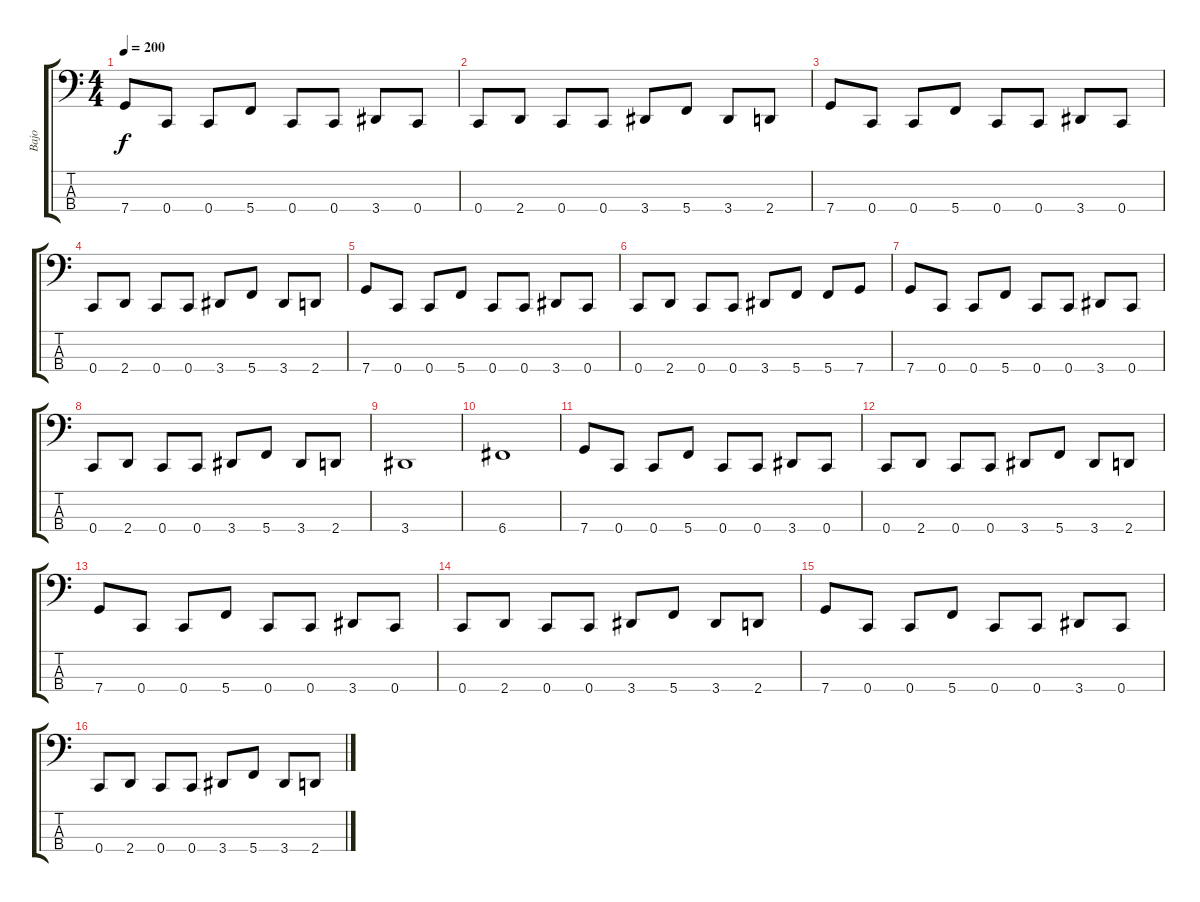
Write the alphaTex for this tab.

\track ("Bajo" "Bajo") {instrument electricbasspick}
\staff {score tabs}
\tuning (F2 C2 G1 C1) {hide}
\ts (4 4)
\tempo 200
\clef f4
\ks c
7.4.8{dy f} 0.4.8 0.4.8 5.4.8 0.4.8 0.4.8 3.4.8 0.4.8 |
0.4.8 2.4.8 0.4.8 0.4.8 3.4.8 5.4.8 3.4.8 2.4.8 |
7.4.8 0.4.8 0.4.8 5.4.8 0.4.8 0.4.8 3.4.8 0.4.8 |
0.4.8 2.4.8 0.4.8 0.4.8 3.4.8 5.4.8 3.4.8 2.4.8 |
7.4.8 0.4.8 0.4.8 5.4.8 0.4.8 0.4.8 3.4.8 0.4.8 |
0.4.8 2.4.8 0.4.8 0.4.8 3.4.8 5.4.8 5.4.8 7.4.8 |
7.4.8 0.4.8 0.4.8 5.4.8 0.4.8 0.4.8 3.4.8 0.4.8 |
0.4.8 2.4.8 0.4.8 0.4.8 3.4.8 5.4.8 3.4.8 2.4.8 |
3.4.1 |
6.4.1 |
7.4.8 0.4.8 0.4.8 5.4.8 0.4.8 0.4.8 3.4.8 0.4.8 |
0.4.8 2.4.8 0.4.8 0.4.8 3.4.8 5.4.8 3.4.8 2.4.8 |
7.4.8 0.4.8 0.4.8 5.4.8 0.4.8 0.4.8 3.4.8 0.4.8 |
0.4.8 2.4.8 0.4.8 0.4.8 3.4.8 5.4.8 3.4.8 2.4.8 |
7.4.8 0.4.8 0.4.8 5.4.8 0.4.8 0.4.8 3.4.8 0.4.8 |
0.4.8 2.4.8 0.4.8 0.4.8 3.4.8 5.4.8 3.4.8 2.4.8
